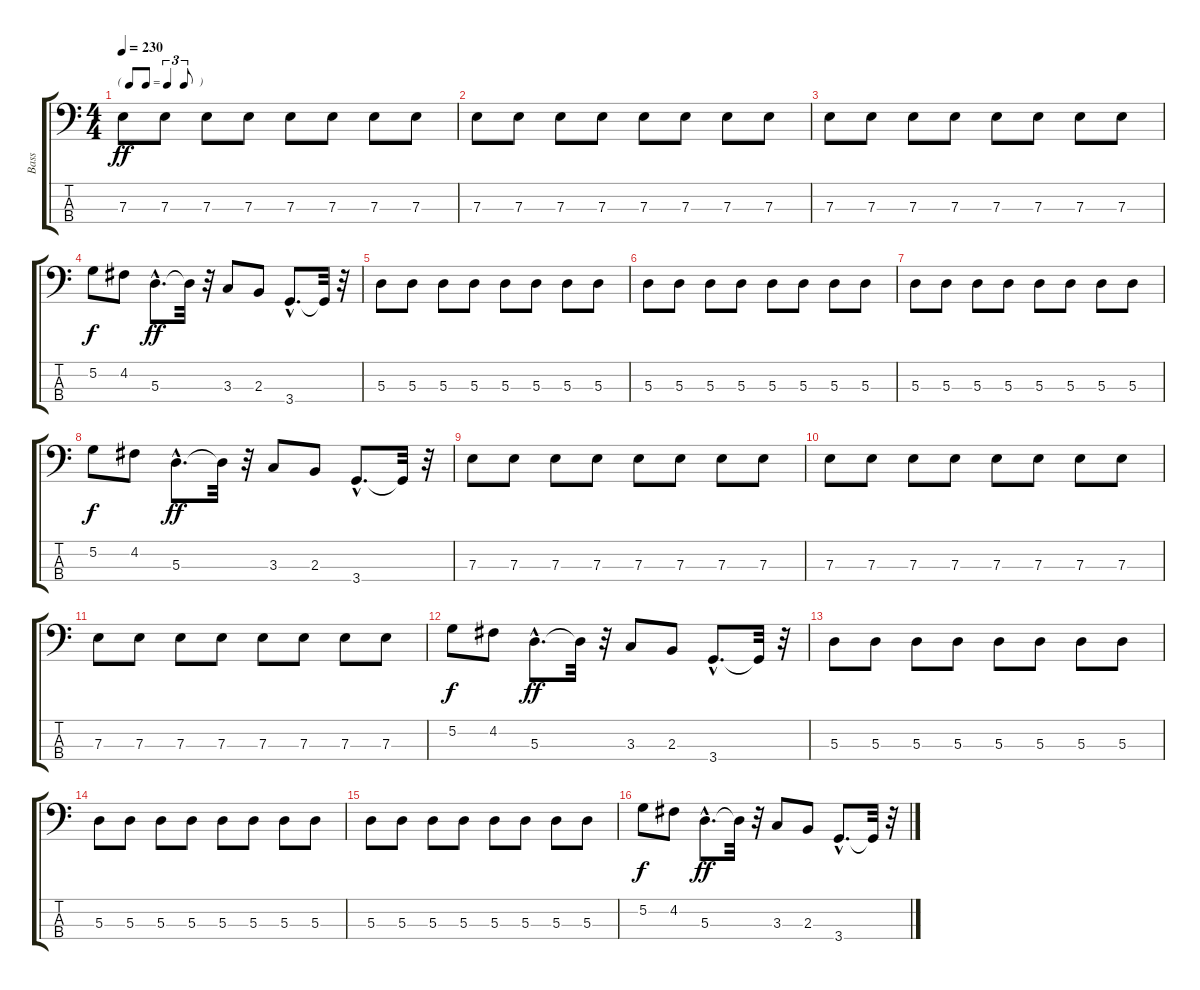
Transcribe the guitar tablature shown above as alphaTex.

\track ("Bass" "Bass") {instrument electricbassfinger}
\staff {score tabs}
\tuning (G2 D2 A1 E1) {hide}
\ts (4 4)
\tf triplet8th
\tempo 230
\clef f4
\ks c
7.3.8{dy ff} 7.3.8 7.3.8 7.3.8 7.3.8 7.3.8 7.3.8 7.3.8 |
7.3.8 7.3.8 7.3.8 7.3.8 7.3.8 7.3.8 7.3.8 7.3.8 |
7.3.8 7.3.8 7.3.8 7.3.8 7.3.8 7.3.8 7.3.8 7.3.8 |
5.2.8{dy f} 4.2.8 5.3{hac}.8{d dy ff} 5.3{t}.32 r.32 3.3.8 2.3.8 3.4{hac}.8{d} 3.4{t}.32 r.32 |
5.3.8 5.3.8 5.3.8 5.3.8 5.3.8 5.3.8 5.3.8 5.3.8 |
5.3.8 5.3.8 5.3.8 5.3.8 5.3.8 5.3.8 5.3.8 5.3.8 |
5.3.8 5.3.8 5.3.8 5.3.8 5.3.8 5.3.8 5.3.8 5.3.8 |
5.2.8{dy f} 4.2.8 5.3{hac}.8{d dy ff} 5.3{t}.32 r.32 3.3.8 2.3.8 3.4{hac}.8{d} 3.4{t}.32 r.32 |
7.3.8 7.3.8 7.3.8 7.3.8 7.3.8 7.3.8 7.3.8 7.3.8 |
7.3.8 7.3.8 7.3.8 7.3.8 7.3.8 7.3.8 7.3.8 7.3.8 |
7.3.8 7.3.8 7.3.8 7.3.8 7.3.8 7.3.8 7.3.8 7.3.8 |
5.2.8{dy f} 4.2.8 5.3{hac}.8{d dy ff} 5.3{t}.32 r.32 3.3.8 2.3.8 3.4{hac}.8{d} 3.4{t}.32 r.32 |
5.3.8 5.3.8 5.3.8 5.3.8 5.3.8 5.3.8 5.3.8 5.3.8 |
5.3.8 5.3.8 5.3.8 5.3.8 5.3.8 5.3.8 5.3.8 5.3.8 |
5.3.8 5.3.8 5.3.8 5.3.8 5.3.8 5.3.8 5.3.8 5.3.8 |
5.2.8{dy f} 4.2.8 5.3{hac}.8{d dy ff} 5.3{t}.32 r.32 3.3.8 2.3.8 3.4{hac}.8{d} 3.4{t}.32 r.32
